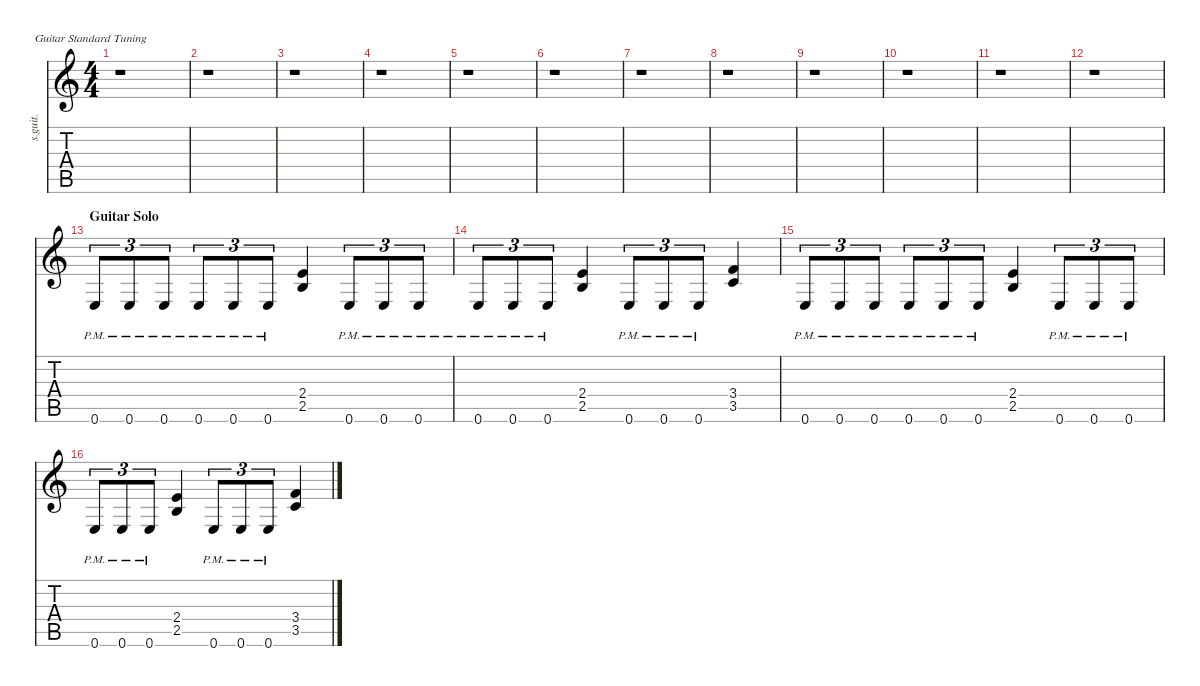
\defaultSystemsLayout 4
\hideDynamics
\bracketExtendMode nobrackets
\track ("Studio Extras" "s.guit.") {instrument distortionguitar}
\staff {score tabs}
\tuning (E4 B3 G3 D3 A2 E2)
\ts (4 4)
\tempo (220 hide)
\clef g2
\ks c
r.1{dy f} |
r.1 |
r.1 |
r.1 |
r.1 |
r.1 |
r.1 |
r.1 |
r.1 |
r.1 |
r.1 |
r.1 |
\section ("" "Guitar Solo")
0.6{pm}.8{tu (3 2) lyrics (0 "") lyrics (1 "") lyrics (2 "") lyrics (3 "") lyrics (4 "") dy fff} 0.6{pm}.8{tu (3 2) lyrics (0 "") lyrics (1 "") lyrics (2 "") lyrics (3 "") lyrics (4 "") dy ff} 0.6{pm}.8{tu (3 2) lyrics (0 "") lyrics (1 "") lyrics (2 "") lyrics (3 "") lyrics (4 "")} 0.6{pm}.8{tu (3 2) lyrics (0 "") lyrics (1 "") lyrics (2 "") lyrics (3 "") lyrics (4 "") dy fff} 0.6{pm}.8{tu (3 2) lyrics (0 "") lyrics (1 "") lyrics (2 "") lyrics (3 "") lyrics (4 "") dy ff} 0.6{pm}.8{tu (3 2) lyrics (0 "") lyrics (1 "") lyrics (2 "") lyrics (3 "") lyrics (4 "") dy f} (2.4 2.5).4{lyrics (0 "") lyrics (1 "") lyrics (2 "") lyrics (3 "") lyrics (4 "") dy ff} 0.6{pm}.8{tu (3 2) lyrics (0 "") lyrics (1 "") lyrics (2 "") lyrics (3 "") lyrics (4 "") dy fff} 0.6{pm}.8{tu (3 2) lyrics (0 "") lyrics (1 "") lyrics (2 "") lyrics (3 "") lyrics (4 "") dy ff} 0.6{pm}.8{tu (3 2) lyrics (0 "") lyrics (1 "") lyrics (2 "") lyrics (3 "") lyrics (4 "") dy fff} |
0.6{pm}.8{tu (3 2) lyrics (0 "") lyrics (1 "") lyrics (2 "") lyrics (3 "") lyrics (4 "") dy ff} 0.6{pm}.8{tu (3 2) lyrics (0 "") lyrics (1 "") lyrics (2 "") lyrics (3 "") lyrics (4 "")} 0.6{pm}.8{tu (3 2) lyrics (0 "") lyrics (1 "") lyrics (2 "") lyrics (3 "") lyrics (4 "") dy f} (2.4 2.5).4{lyrics (0 "") lyrics (1 "") lyrics (2 "") lyrics (3 "") lyrics (4 "") dy ff} 0.6{pm}.8{tu (3 2) lyrics (0 "") lyrics (1 "") lyrics (2 "") lyrics (3 "") lyrics (4 "") dy fff} 0.6{pm}.8{tu (3 2) lyrics (0 "") lyrics (1 "") lyrics (2 "") lyrics (3 "") lyrics (4 "") dy ff} 0.6{pm}.8{tu (3 2) lyrics (0 "") lyrics (1 "") lyrics (2 "") lyrics (3 "") lyrics (4 "")} (3.4 3.5).4{lyrics (0 "") lyrics (1 "") lyrics (2 "") lyrics (3 "") lyrics (4 "")} |
0.6{pm}.8{tu (3 2) lyrics (0 "") lyrics (1 "") lyrics (2 "") lyrics (3 "") lyrics (4 "") dy fff} 0.6{pm}.8{tu (3 2) lyrics (0 "") lyrics (1 "") lyrics (2 "") lyrics (3 "") lyrics (4 "") dy ff} 0.6{pm}.8{tu (3 2) lyrics (0 "") lyrics (1 "") lyrics (2 "") lyrics (3 "") lyrics (4 "")} 0.6{pm}.8{tu (3 2) lyrics (0 "") lyrics (1 "") lyrics (2 "") lyrics (3 "") lyrics (4 "") dy fff} 0.6{pm}.8{tu (3 2) lyrics (0 "") lyrics (1 "") lyrics (2 "") lyrics (3 "") lyrics (4 "") dy ff} 0.6{pm}.8{tu (3 2) lyrics (0 "") lyrics (1 "") lyrics (2 "") lyrics (3 "") lyrics (4 "") dy f} (2.4 2.5).4{lyrics (0 "") lyrics (1 "") lyrics (2 "") lyrics (3 "") lyrics (4 "") dy ff} 0.6{pm}.8{tu (3 2) lyrics (0 "") lyrics (1 "") lyrics (2 "") lyrics (3 "") lyrics (4 "") dy fff} 0.6{pm}.8{tu (3 2) lyrics (0 "") lyrics (1 "") lyrics (2 "") lyrics (3 "") lyrics (4 "") dy ff} 0.6{pm}.8{tu (3 2) lyrics (0 "") lyrics (1 "") lyrics (2 "") lyrics (3 "") lyrics (4 "") dy fff} |
0.6{pm}.8{tu (3 2) lyrics (0 "") lyrics (1 "") lyrics (2 "") lyrics (3 "") lyrics (4 "") dy ff} 0.6{pm}.8{tu (3 2) lyrics (0 "") lyrics (1 "") lyrics (2 "") lyrics (3 "") lyrics (4 "")} 0.6{pm}.8{tu (3 2) lyrics (0 "") lyrics (1 "") lyrics (2 "") lyrics (3 "") lyrics (4 "") dy f} (2.4 2.5).4{lyrics (0 "") lyrics (1 "") lyrics (2 "") lyrics (3 "") lyrics (4 "") dy ff} 0.6{pm}.8{tu (3 2) lyrics (0 "") lyrics (1 "") lyrics (2 "") lyrics (3 "") lyrics (4 "") dy fff} 0.6{pm}.8{tu (3 2) lyrics (0 "") lyrics (1 "") lyrics (2 "") lyrics (3 "") lyrics (4 "") dy ff} 0.6{pm}.8{tu (3 2) lyrics (0 "") lyrics (1 "") lyrics (2 "") lyrics (3 "") lyrics (4 "")} (3.4 3.5).4{lyrics (0 "") lyrics (1 "") lyrics (2 "") lyrics (3 "") lyrics (4 "")}
